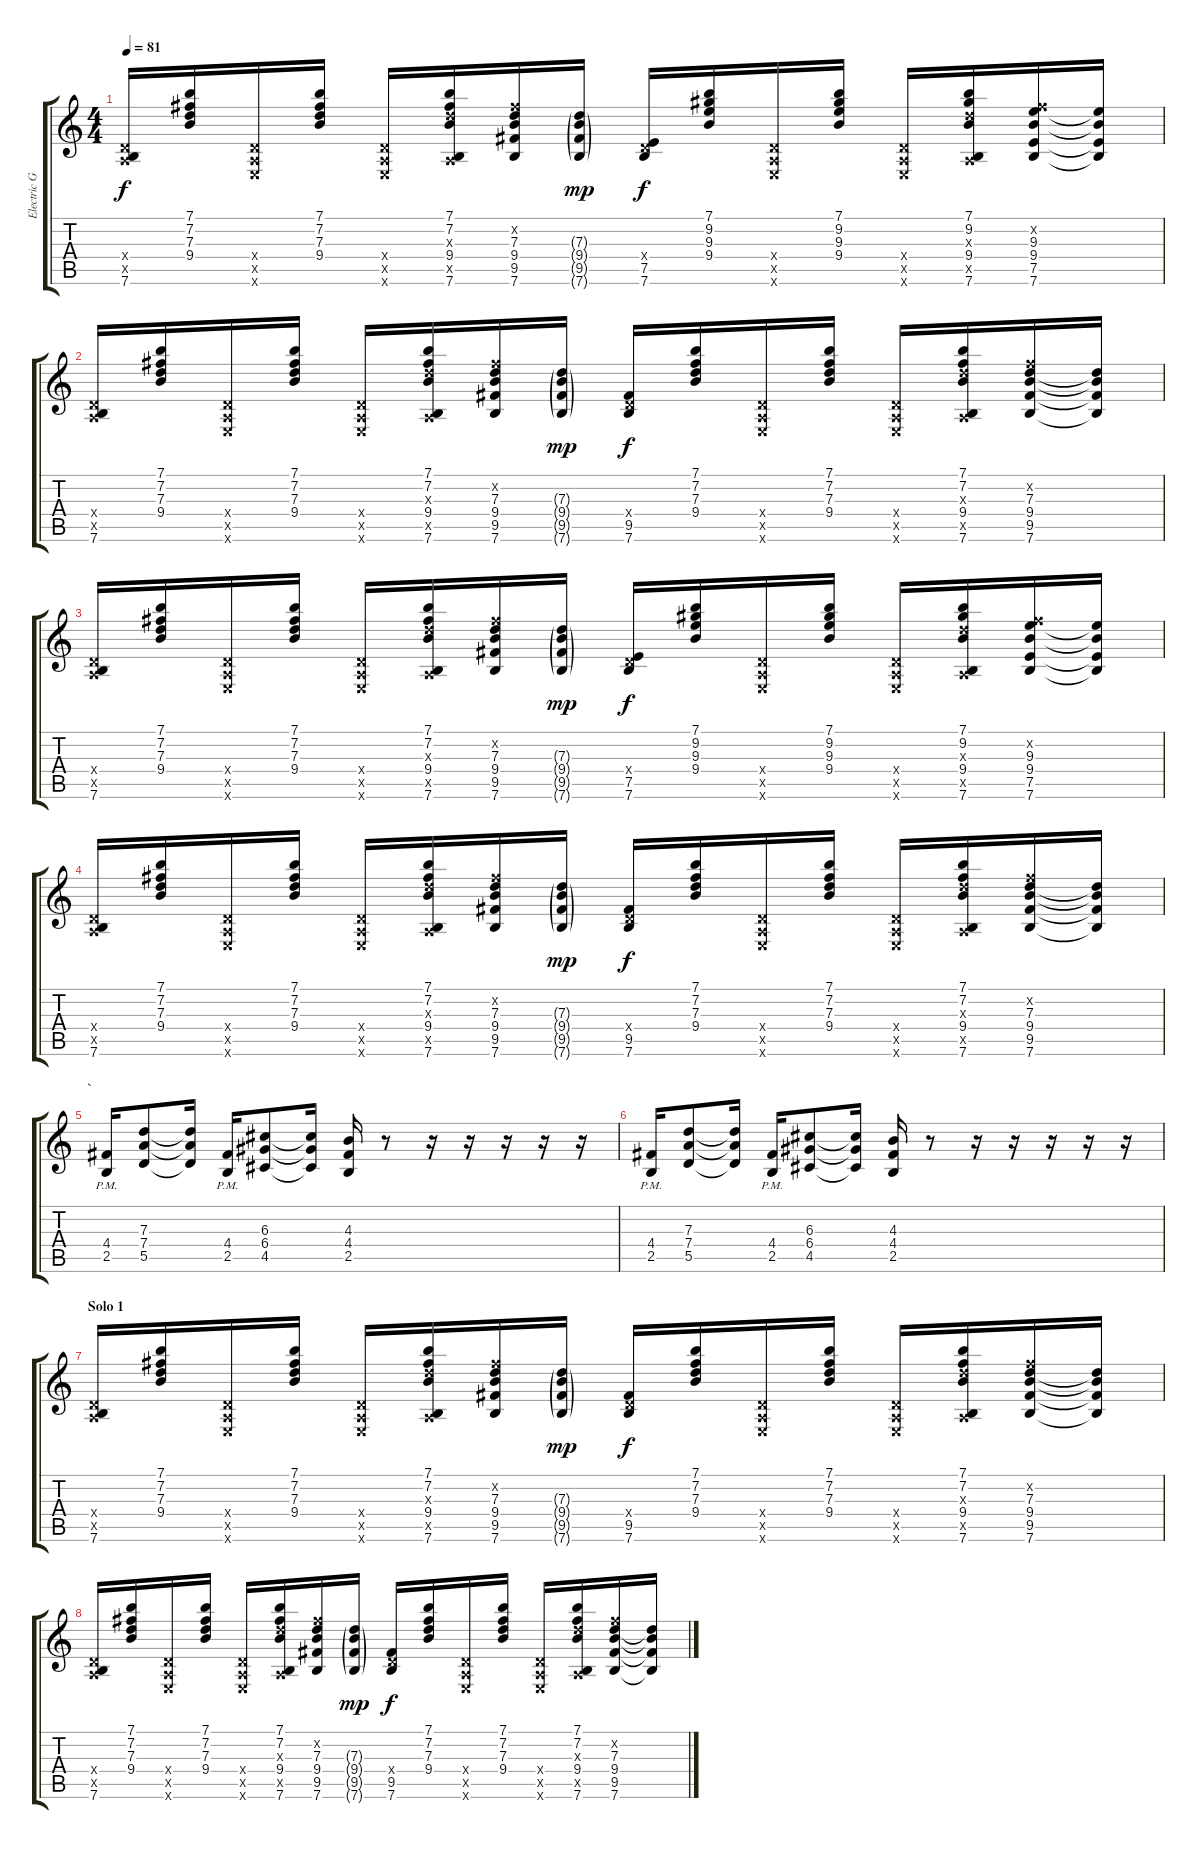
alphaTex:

\track ("Electric Guitar (Rythm)" "Electric G") {instrument electricguitarclean}
\staff {score tabs}
\tuning (E4 B3 G3 D3 A2 E2) {hide}
\ts (4 4)
\tempo 81
\clef g2
\ks c
(0.4{x} 0.5{x} 7.6).16{dy f} (7.1 7.2 7.3 9.4).16 (0.4{x} 0.5{x} 0.6{x}).16 (7.1 7.2 7.3 9.4).16 (0.4{x} 0.5{x} 0.6{x}).16 (7.1 7.2 7.3{x} 9.4 0.5{x} 7.6).16 (7.2{x} 7.3 9.4 9.5 7.6).16 (7.3{g} 9.4{g} 9.5{g} 7.6{g}).16{dy mp} (0.4{x} 7.5 7.6).16{dy f} (7.1 9.2 9.3 9.4).16 (0.4{x} 0.5{x} 0.6{x}).16 (7.1 9.2 9.3 9.4).16 (0.4{x} 0.5{x} 0.6{x}).16 (7.1 9.2 7.3{x} 9.4 0.5{x} 7.6).16 (7.2{x} 9.3 9.4 7.5 7.6).16 (9.3{t} 9.4{t} 7.5{t} 7.6{t}).16 |
(0.4{x} 0.5{x} 7.6).16 (7.1 7.2 7.3 9.4).16 (0.4{x} 0.5{x} 0.6{x}).16 (7.1 7.2 7.3 9.4).16 (0.4{x} 0.5{x} 0.6{x}).16 (7.1 7.2 7.3{x} 9.4 0.5{x} 7.6).16 (7.2{x} 7.3 9.4 9.5 7.6).16 (7.3{g} 9.4{g} 9.5{g} 7.6{g}).16{dy mp} (0.4{x} 9.5 7.6).16{dy f} (7.1 7.2 7.3 9.4).16 (0.4{x} 0.5{x} 0.6{x}).16 (7.1 7.2 7.3 9.4).16 (0.4{x} 0.5{x} 0.6{x}).16 (7.1 7.2 7.3{x} 9.4 0.5{x} 7.6).16 (7.2{x} 7.3 9.4 9.5 7.6).16 (7.3{t} 9.4{t} 9.5{t} 7.6{t}).16 |
(0.4{x} 0.5{x} 7.6).16 (7.1 7.2 7.3 9.4).16 (0.4{x} 0.5{x} 0.6{x}).16 (7.1 7.2 7.3 9.4).16 (0.4{x} 0.5{x} 0.6{x}).16 (7.1 7.2 7.3{x} 9.4 0.5{x} 7.6).16 (7.2{x} 7.3 9.4 9.5 7.6).16 (7.3{g} 9.4{g} 9.5{g} 7.6{g}).16{dy mp} (0.4{x} 7.5 7.6).16{dy f} (7.1 9.2 9.3 9.4).16 (0.4{x} 0.5{x} 0.6{x}).16 (7.1 9.2 9.3 9.4).16 (0.4{x} 0.5{x} 0.6{x}).16 (7.1 9.2 7.3{x} 9.4 0.5{x} 7.6).16 (7.2{x} 9.3 9.4 7.5 7.6).16 (9.3{t} 9.4{t} 7.5{t} 7.6{t}).16 |
(0.4{x} 0.5{x} 7.6).16 (7.1 7.2 7.3 9.4).16 (0.4{x} 0.5{x} 0.6{x}).16 (7.1 7.2 7.3 9.4).16 (0.4{x} 0.5{x} 0.6{x}).16 (7.1 7.2 7.3{x} 9.4 0.5{x} 7.6).16 (7.2{x} 7.3 9.4 9.5 7.6).16 (7.3{g} 9.4{g} 9.5{g} 7.6{g}).16{dy mp} (0.4{x} 9.5 7.6).16{dy f} (7.1 7.2 7.3 9.4).16 (0.4{x} 0.5{x} 0.6{x}).16 (7.1 7.2 7.3 9.4).16 (0.4{x} 0.5{x} 0.6{x}).16 (7.1 7.2 7.3{x} 9.4 0.5{x} 7.6).16 (7.2{x} 7.3 9.4 9.5 7.6).16 (7.3{t} 9.4{t} 9.5{t} 7.6{t}).16 |
\section ("" "`")
(4.4 2.5{pm}).16{volume 14 instrument overdrivenguitar} (7.3 7.4 5.5).8 (7.3{t} 7.4{t} 5.5{t}).16 (4.4 2.5{pm}).16 (6.3 6.4 4.5).8 (6.3{t} 6.4{t} 4.5{t}).16 (4.3 4.4 2.5).16 r.8 r.16 r.16 r.16 r.16 r.16 |
(4.4 2.5{pm}).16 (7.3 7.4 5.5).8 (7.3{t} 7.4{t} 5.5{t}).16 (4.4 2.5{pm}).16 (6.3 6.4 4.5).8 (6.3{t} 6.4{t} 4.5{t}).16 (4.3 4.4 2.5).16 r.8 r.16 r.16 r.16 r.16 r.16 |
\section ("" "Solo 1")
(0.4{x} 0.5{x} 7.6).16{volume 12 instrument electricguitarclean} (7.1 7.2 7.3 9.4).16 (0.4{x} 0.5{x} 0.6{x}).16 (7.1 7.2 7.3 9.4).16 (0.4{x} 0.5{x} 0.6{x}).16 (7.1 7.2 7.3{x} 9.4 0.5{x} 7.6).16 (7.2{x} 7.3 9.4 9.5 7.6).16 (7.3{g} 9.4{g} 9.5{g} 7.6{g}).16{dy mp} (0.4{x} 9.5 7.6).16{dy f} (7.1 7.2 7.3 9.4).16 (0.4{x} 0.5{x} 0.6{x}).16 (7.1 7.2 7.3 9.4).16 (0.4{x} 0.5{x} 0.6{x}).16 (7.1 7.2 7.3{x} 9.4 0.5{x} 7.6).16 (7.2{x} 7.3 9.4 9.5 7.6).16 (7.3{t} 9.4{t} 9.5{t} 7.6{t}).16 |
(0.4{x} 0.5{x} 7.6).16 (7.1 7.2 7.3 9.4).16 (0.4{x} 0.5{x} 0.6{x}).16 (7.1 7.2 7.3 9.4).16 (0.4{x} 0.5{x} 0.6{x}).16 (7.1 7.2 7.3{x} 9.4 0.5{x} 7.6).16 (7.2{x} 7.3 9.4 9.5 7.6).16 (7.3{g} 9.4{g} 9.5{g} 7.6{g}).16{dy mp} (0.4{x} 9.5 7.6).16{dy f} (7.1 7.2 7.3 9.4).16 (0.4{x} 0.5{x} 0.6{x}).16 (7.1 7.2 7.3 9.4).16 (0.4{x} 0.5{x} 0.6{x}).16 (7.1 7.2 7.3{x} 9.4 0.5{x} 7.6).16 (7.2{x} 7.3 9.4 9.5 7.6).16 (7.3{t} 9.4{t} 9.5{t} 7.6{t}).16
